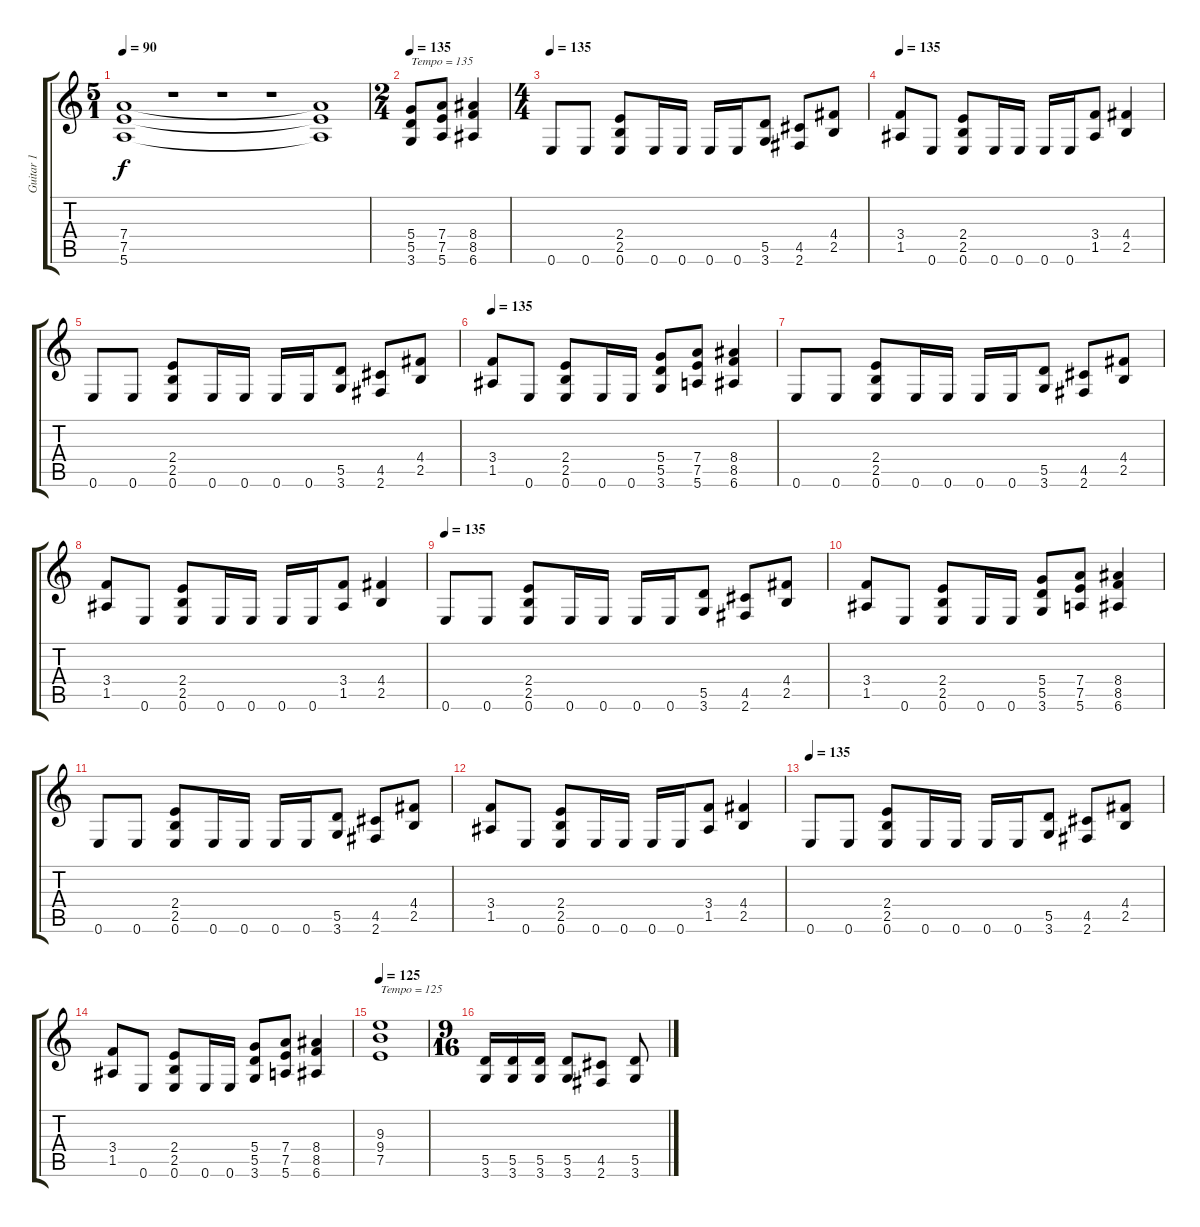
\track ("Guitar 1" "Guitar 1") {instrument distortionguitar}
\staff {score tabs}
\tuning (E4 B3 G3 D3 A2 E2) {hide}
\ts (5 1)
\tempo 90
\clef g2
\ks c
(7.4 7.5 5.6).1{dy f} r.1 r.1 r.1 (7.4{t} 7.5{t} 5.6{t}).1 |
\ts (2 4)
\tempo 135
(5.4 5.5 3.6).8{txt "Tempo = 135"} (7.4 7.5 5.6).8 (8.4 8.5 6.6).4 |
\ts (4 4)
\tempo 135
0.6.8 0.6.8 (2.4 2.5 0.6).8 0.6.16 0.6.16 0.6.16 0.6.16 (5.5 3.6).8 (4.5 2.6).8 (4.4 2.5).8 |
\tempo 135
(3.4 1.5).8 0.6.8 (2.4 2.5 0.6).8 0.6.16 0.6.16 0.6.16 0.6.16 (3.4 1.5).8 (4.4 2.5).4 |
0.6.8 0.6.8 (2.4 2.5 0.6).8 0.6.16 0.6.16 0.6.16 0.6.16 (5.5 3.6).8 (4.5 2.6).8 (4.4 2.5).8 |
\tempo 135
(3.4 1.5).8 0.6.8 (2.4 2.5 0.6).8 0.6.16 0.6.16 (5.4 5.5 3.6).8 (7.4 7.5 5.6).8 (8.4 8.5 6.6).4 |
0.6.8 0.6.8 (2.4 2.5 0.6).8 0.6.16 0.6.16 0.6.16 0.6.16 (5.5 3.6).8 (4.5 2.6).8 (4.4 2.5).8 |
(3.4 1.5).8 0.6.8 (2.4 2.5 0.6).8 0.6.16 0.6.16 0.6.16 0.6.16 (3.4 1.5).8 (4.4 2.5).4 |
\tempo 135
0.6.8 0.6.8 (2.4 2.5 0.6).8 0.6.16 0.6.16 0.6.16 0.6.16 (5.5 3.6).8 (4.5 2.6).8 (4.4 2.5).8 |
(3.4 1.5).8 0.6.8 (2.4 2.5 0.6).8 0.6.16 0.6.16 (5.4 5.5 3.6).8 (7.4 7.5 5.6).8 (8.4 8.5 6.6).4 |
0.6.8 0.6.8 (2.4 2.5 0.6).8 0.6.16 0.6.16 0.6.16 0.6.16 (5.5 3.6).8 (4.5 2.6).8 (4.4 2.5).8 |
(3.4 1.5).8 0.6.8 (2.4 2.5 0.6).8 0.6.16 0.6.16 0.6.16 0.6.16 (3.4 1.5).8 (4.4 2.5).4 |
\tempo 135
0.6.8 0.6.8 (2.4 2.5 0.6).8 0.6.16 0.6.16 0.6.16 0.6.16 (5.5 3.6).8 (4.5 2.6).8 (4.4 2.5).8 |
(3.4 1.5).8 0.6.8 (2.4 2.5 0.6).8 0.6.16 0.6.16 (5.4 5.5 3.6).8 (7.4 7.5 5.6).8 (8.4 8.5 6.6).4 |
\tempo 125
(9.3 9.4 7.5).1{txt "Tempo = 125"} |
\ts (9 16)
(5.5 3.6).16 (5.5 3.6).16 (5.5 3.6).16 (5.5 3.6).8 (4.5 2.6).8 (5.5 3.6).8
